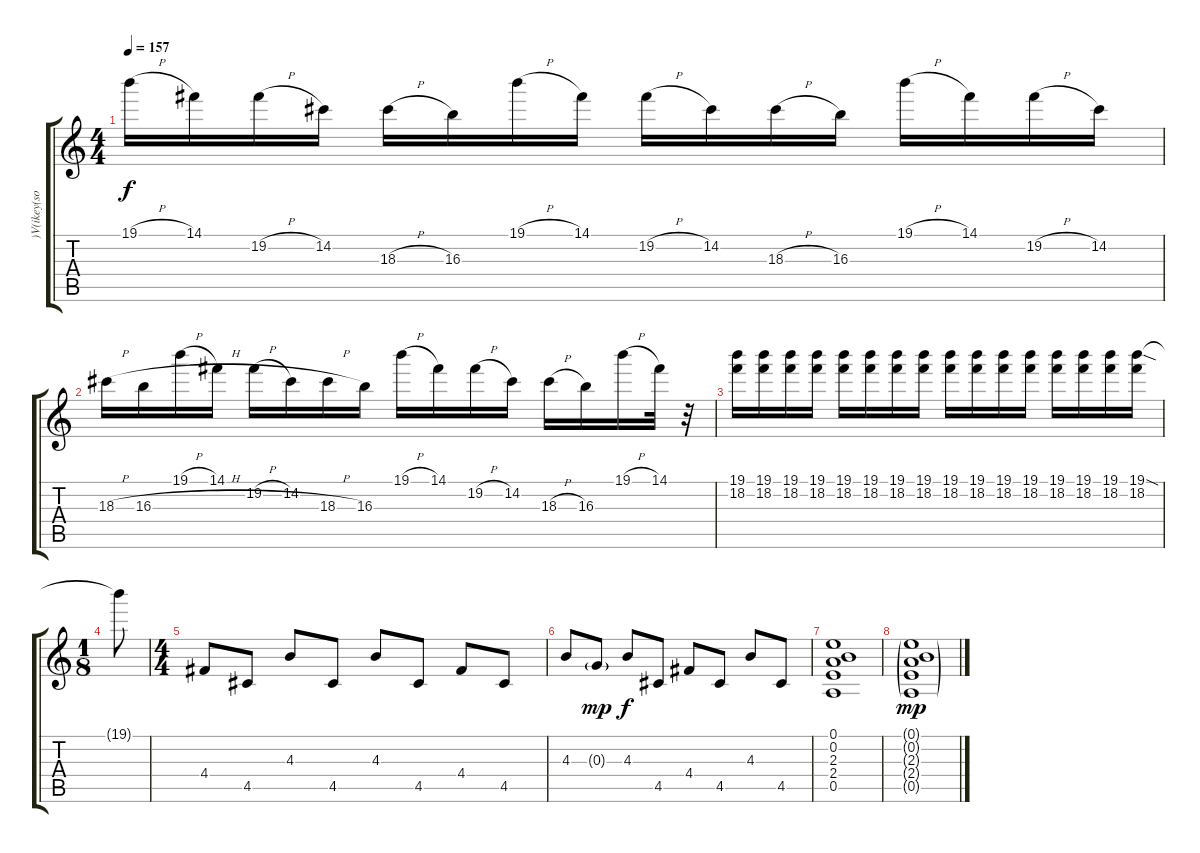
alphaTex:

\track (")V(ikey(solo)" ")V(ikey(so") {instrument electricguitarjazz}
\staff {score tabs}
\tuning (E4 B3 G3 D3 A2 E2) {hide}
\ts (4 4)
\tempo 157
\clef g2
\ks c
19.1{h}.16{dy f} 14.1.16 19.2{h}.16 14.2.16 18.3{h}.16 16.3.16 19.1{h}.16 14.1.16 19.2{h}.16 14.2.16 18.3{h}.16 16.3.16 19.1{h}.16 14.1.16 19.2{h}.16 14.2.16 |
18.3{h}.16 16.3{h}.16 19.1{h}.16 14.1.16 19.2{h}.16 14.2.16 18.3{h}.16 16.3.16 19.1{h}.16 14.1.16 19.2{h}.16 14.2.16 18.3{h}.16 16.3.16 19.1{h}.16 14.1.32 r.32 |
(19.1 18.2).16 (19.1 18.2).16 (19.1 18.2).16 (19.1 18.2).16 (19.1 18.2).16 (19.1 18.2).16 (19.1 18.2).16 (19.1 18.2).16 (19.1 18.2).16 (19.1 18.2).16 (19.1 18.2).16 (19.1 18.2).16 (19.1 18.2).16 (19.1 18.2).16 (19.1 18.2).16 (19.1{sod} 18.2).16 |
\ts (1 8)
19.1{t}.8 |
\ts (4 4)
4.4.8{instrument electricguitarjazz} 4.5.8 4.3.8 4.5.8 4.3.8 4.5.8 4.4.8 4.5.8 |
4.3.8 0.3{g}.8{dy mp} 4.3.8{dy f} 4.5.8 4.4.8 4.5.8 4.3.8 4.5.8 |
(0.1 0.2 2.3 2.4 0.5).1 |
(0.1{g} 0.2{g} 2.3{g} 2.4{g} 0.5{g}).1{dy mp}
